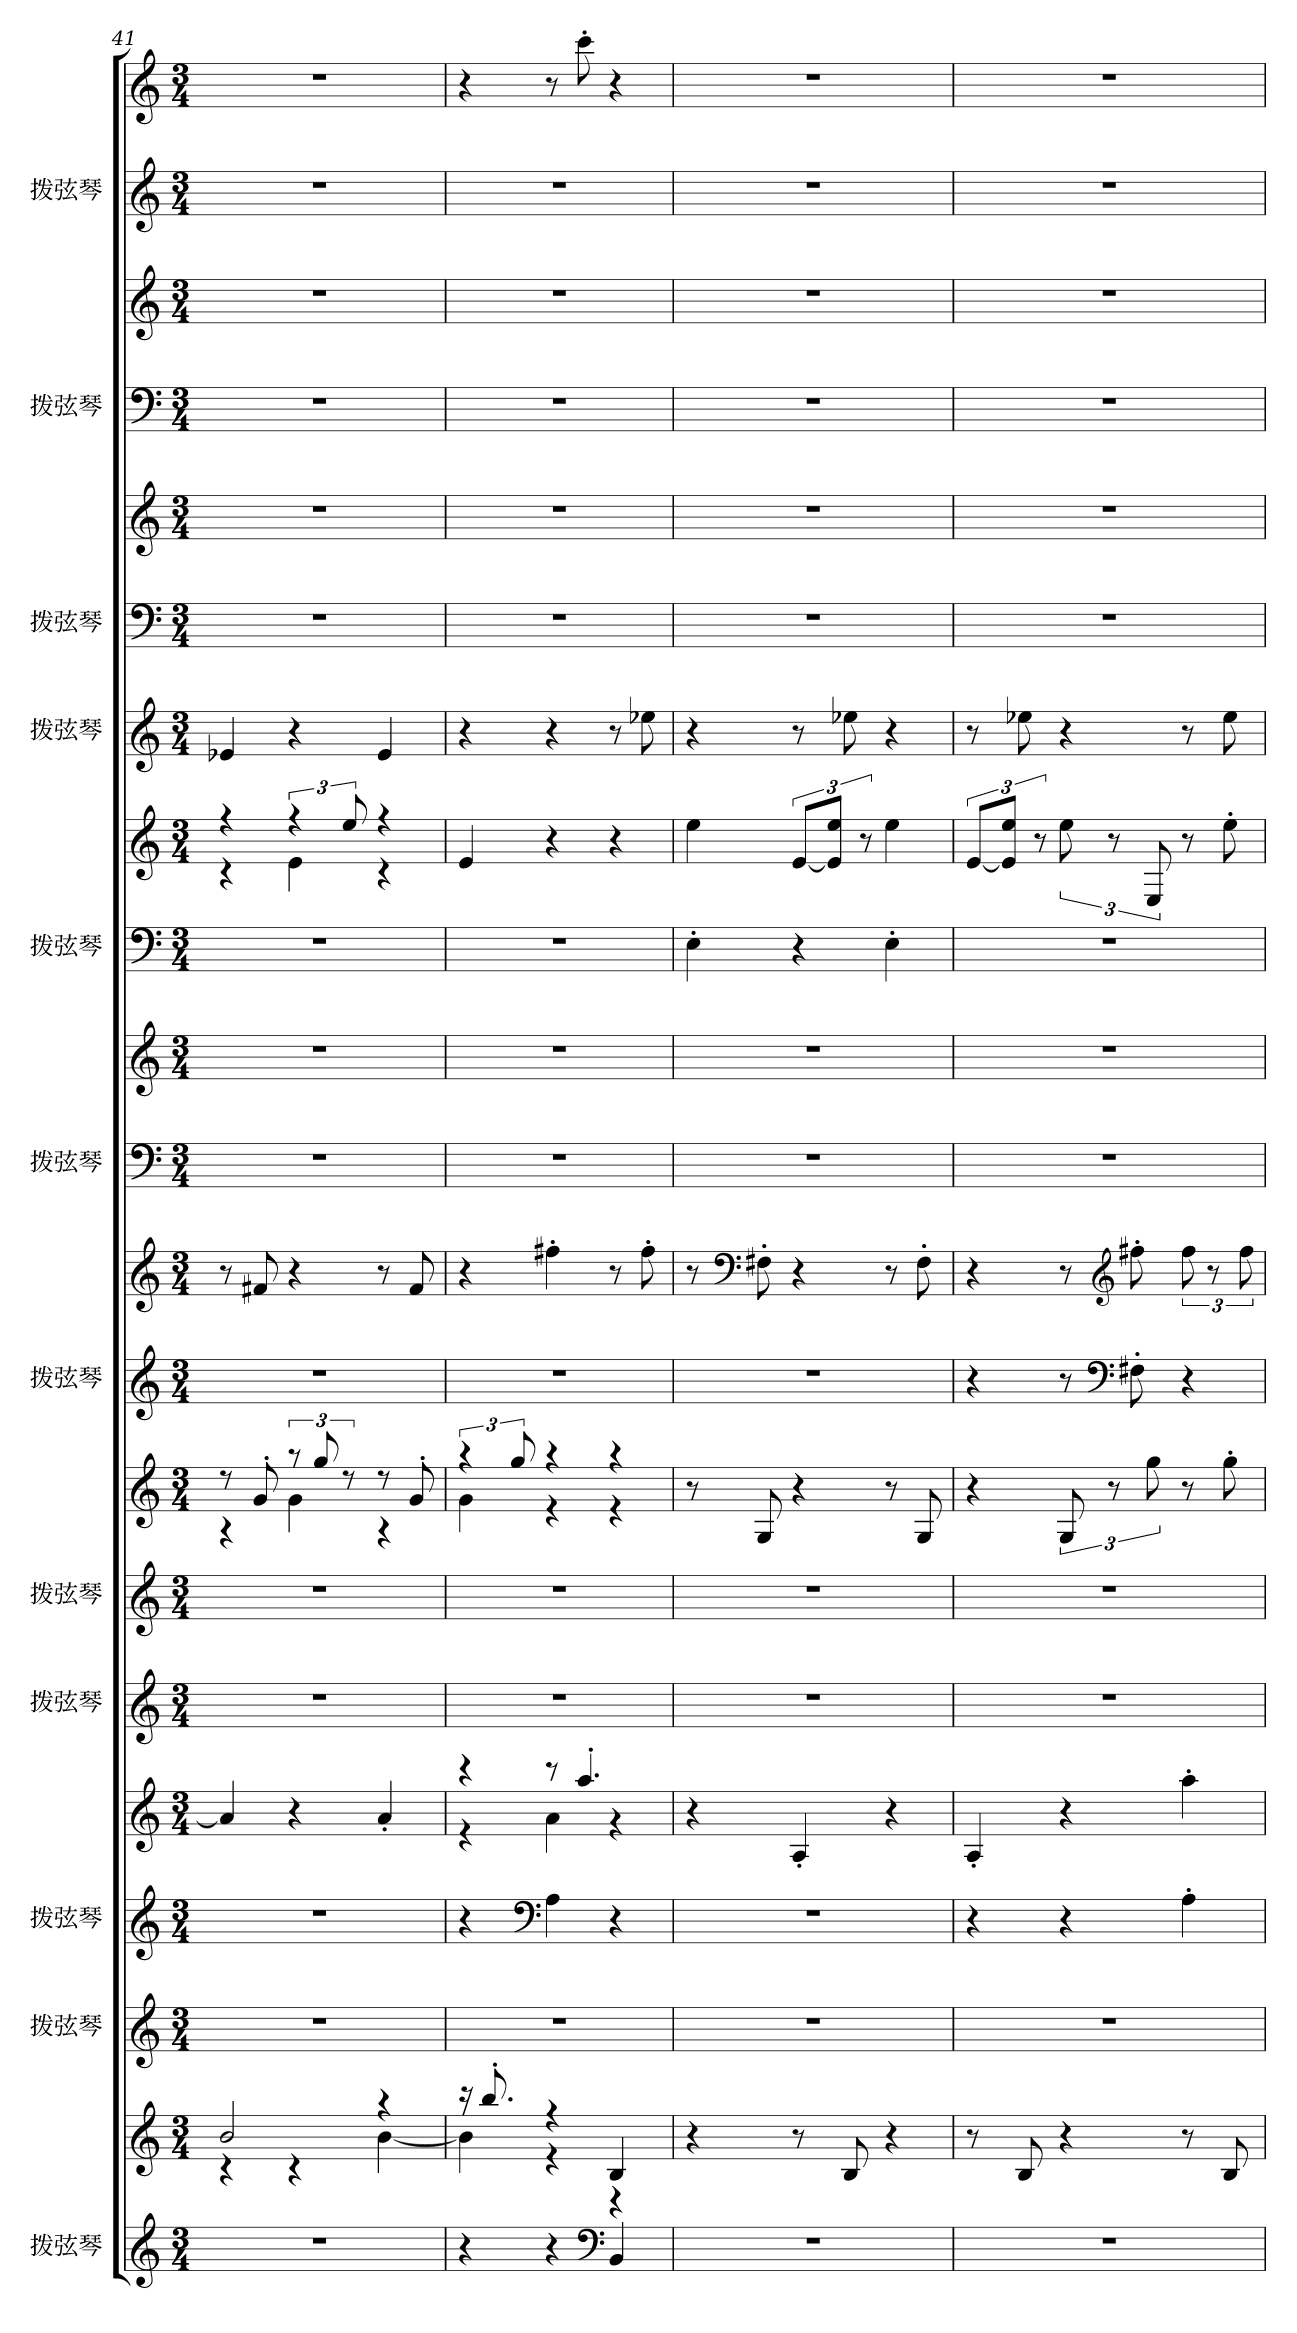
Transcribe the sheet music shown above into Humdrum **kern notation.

**kern	**kern	**kern	**kern	**kern	**kern	**kern	**kern	**kern	**kern	**kern	**kern	**kern	**kern	**kern	**kern	**kern	**kern	**kern	**kern	**kern
*part12	*part12	*part11	*part10	*part10	*part9	*part8	*part8	*part7	*part7	*part6	*part6	*part5	*part5	*part4	*part3	*part3	*part2	*part2	*part1	*part1
*staff21	*staff20	*staff19	*staff18	*staff17	*staff16	*staff15	*staff14	*staff13	*staff12	*staff11	*staff10	*staff9	*staff8	*staff7	*staff6	*staff5	*staff4	*staff3	*staff2	*staff1
*I"拨弦琴	*	*I"拨弦琴	*I"拨弦琴	*	*I"拨弦琴	*I"拨弦琴	*	*I"拨弦琴	*	*I"拨弦琴	*	*I"拨弦琴	*	*I"拨弦琴	*I"拨弦琴	*	*I"拨弦琴	*	*I"拨弦琴	*
*clefG2	*clefG2	*clefG2	*clefG2	*clefG2	*clefG2	*clefG2	*clefG2	*clefG2	*clefG2	*clefF4	*clefG2	*clefF4	*clefG2	*clefG2	*clefF4	*clefG2	*clefF4	*clefG2	*clefG2	*clefG2
*k[]	*k[]	*k[]	*k[]	*k[]	*k[]	*k[]	*k[]	*k[]	*k[]	*k[]	*k[]	*k[]	*k[]	*k[]	*k[]	*k[]	*k[]	*k[]	*k[]	*k[]
*M3/4	*M3/4	*M3/4	*M3/4	*M3/4	*M3/4	*M3/4	*M3/4	*M3/4	*M3/4	*M3/4	*M3/4	*M3/4	*M3/4	*M3/4	*M3/4	*M3/4	*M3/4	*M3/4	*M3/4	*M3/4
=41	=41	=41	=41	=41	=41	=41	=41	=41	=41	=41	=41	=41	=41	=41	=41	=41	=41	=41	=41	=41
*	*^	*	*	*	*	*	*^	*	*	*	*	*	*^	*	*	*	*	*	*	*
2.r	2b/	4r	2.r	2.r	4a/]	2.r	2.r	8r	4r	2.r	8r	2.r	2.r	2.r	4r	4r	4e-X/	2.r	2.r	2.r	2.r	2.r	2.r
.	.	.	.	.	.	.	.	8g'/	.	.	8f#X/	.	.	.	.	.	.	.	.	.	.	.	.
.	.	4r	.	.	4r	.	.	12r	4g\	.	4r	.	.	.	6r	4e\	4r	.	.	.	.	.	.
.	.	.	.	.	.	.	.	12gg/	.	.	.	.	.	.	.	.	.	.	.	.	.	.	.
.	.	.	.	.	.	.	.	12r	.	.	.	.	.	.	12ee/	.	.	.	.	.	.	.	.
.	4r	[4b\	.	.	4a'/	.	.	8r	4r	.	8r	.	.	.	4r	4r	4e-/	.	.	.	.	.	.
.	.	.	.	.	.	.	.	8g'/	.	.	8f#/	.	.	.	.	.	.	.	.	.	.	.	.
*	*	*	*	*	*	*	*	*	*	*	*	*	*	*	*v	*v	*	*	*	*	*	*	*
!!LO:PB:g=z
=42	=42	=42	=42	=42	=42	=42	=42	=42	=42	=42	=42	=42	=42	=42	=42	=42	=42	=42	=42	=42	=42	=42
*	*	*	*	*	*^	*	*	*	*	*	*	*	*	*	*	*	*	*	*	*	*	*
4r	16r	4b\]	2.r	4r	4r	4r	2.r	2.r	6r	4g\	2.r	4r	2.r	2.r	2.r	4e/	4r	2.r	2.r	2.r	2.r	2.r	4r
.	8.bb'/	.	.	.	.	.	.	.	.	.	.	.	.	.	.	.	.	.	.	.	.	.	.
.	.	.	.	.	.	.	.	.	12gg/	.	.	.	.	.	.	.	.	.	.	.	.	.	.
*	*	*	*	*clefF4	*	*	*	*	*	*	*	*	*	*	*	*	*	*	*	*	*	*	*
4r	4r	4r	.	4A\	8r	4a\	.	.	4r	4r	.	4ff#X'\	.	.	.	4r	4r	.	.	.	.	.	8r
.	.	.	.	.	4.aa'/	.	.	.	.	.	.	.	.	.	.	.	.	.	.	.	.	.	8ccc'\
*clefF4	*	*	*	*	*	*	*	*	*	*	*	*	*	*	*	*	*	*	*	*	*	*	*
4BB/	4B/	4r	.	4r	.	4r	.	.	4r	4r	.	8r	.	.	.	4r	8r	.	.	.	.	.	4r
.	.	.	.	.	.	.	.	.	.	.	.	8ff#'\	.	.	.	.	8ee-X\	.	.	.	.	.	.
*	*v	*v	*	*	*v	*v	*	*	*v	*v	*	*	*	*	*	*	*	*	*	*	*	*	*
=43	=43	=43	=43	=43	=43	=43	=43	=43	=43	=43	=43	=43	=43	=43	=43	=43	=43	=43	=43	=43
2.r	4r	2.r	2.r	4r	2.r	2.r	8r	2.r	8r	2.r	2.r	4E'\	4ee\	4r	2.r	2.r	2.r	2.r	2.r	2.r
*	*	*	*	*	*	*	*	*	*clefF4	*	*	*	*	*	*	*	*	*	*	*
.	.	.	.	.	.	.	8G/	.	8F#X'\	.	.	.	.	.	.	.	.	.	.	.
.	8r	.	.	4A'/	.	.	4r	.	4r	.	.	4r	[12e/L	8r	.	.	.	.	.	.
.	.	.	.	.	.	.	.	.	.	.	.	.	12e/] 12ee/J	.	.	.	.	.	.	.
.	8B/	.	.	.	.	.	.	.	.	.	.	.	.	8ee-X\	.	.	.	.	.	.
.	.	.	.	.	.	.	.	.	.	.	.	.	12r	.	.	.	.	.	.	.
.	4r	.	.	4r	.	.	8r	.	8r	.	.	4E'\	4ee\	4r	.	.	.	.	.	.
.	.	.	.	.	.	.	8G/	.	8F#'\	.	.	.	.	.	.	.	.	.	.	.
=44	=44	=44	=44	=44	=44	=44	=44	=44	=44	=44	=44	=44	=44	=44	=44	=44	=44	=44	=44	=44
2.r	8r	2.r	4r	4A'/	2.r	2.r	4r	4r	4r	2.r	2.r	2.r	[12e/L	8r	2.r	2.r	2.r	2.r	2.r	2.r
.	.	.	.	.	.	.	.	.	.	.	.	.	12e/] 12ee/J	.	.	.	.	.	.	.
.	8B/	.	.	.	.	.	.	.	.	.	.	.	.	8ee-X\	.	.	.	.	.	.
.	.	.	.	.	.	.	.	.	.	.	.	.	12r	.	.	.	.	.	.	.
.	4r	.	4r	4r	.	.	12G/	8r	8r	.	.	.	12ee\	4r	.	.	.	.	.	.
.	.	.	.	.	.	.	12r	.	.	.	.	.	12r	.	.	.	.	.	.	.
*	*	*	*	*	*	*	*	*clefF4	*clefG2	*	*	*	*	*	*	*	*	*	*	*
.	.	.	.	.	.	.	.	8F#X'\	8ff#X'\	.	.	.	.	.	.	.	.	.	.	.
.	.	.	.	.	.	.	12gg\	.	.	.	.	.	12E/	.	.	.	.	.	.	.
.	8r	.	4A'\	4aa'\	.	.	8r	4r	12ff#\	.	.	.	8r	8r	.	.	.	.	.	.
.	.	.	.	.	.	.	.	.	12r	.	.	.	.	.	.	.	.	.	.	.
.	8B/	.	.	.	.	.	8gg'\	.	.	.	.	.	8ee'\	8ee-\	.	.	.	.	.	.
.	.	.	.	.	.	.	.	.	12ff#\	.	.	.	.	.	.	.	.	.	.	.
=	=	=	=	=	=	=	=	=	=	=	=	=	=	=	=	=	=	=	=	=
*-	*-	*-	*-	*-	*-	*-	*-	*-	*-	*-	*-	*-	*-	*-	*-	*-	*-	*-	*-	*-
